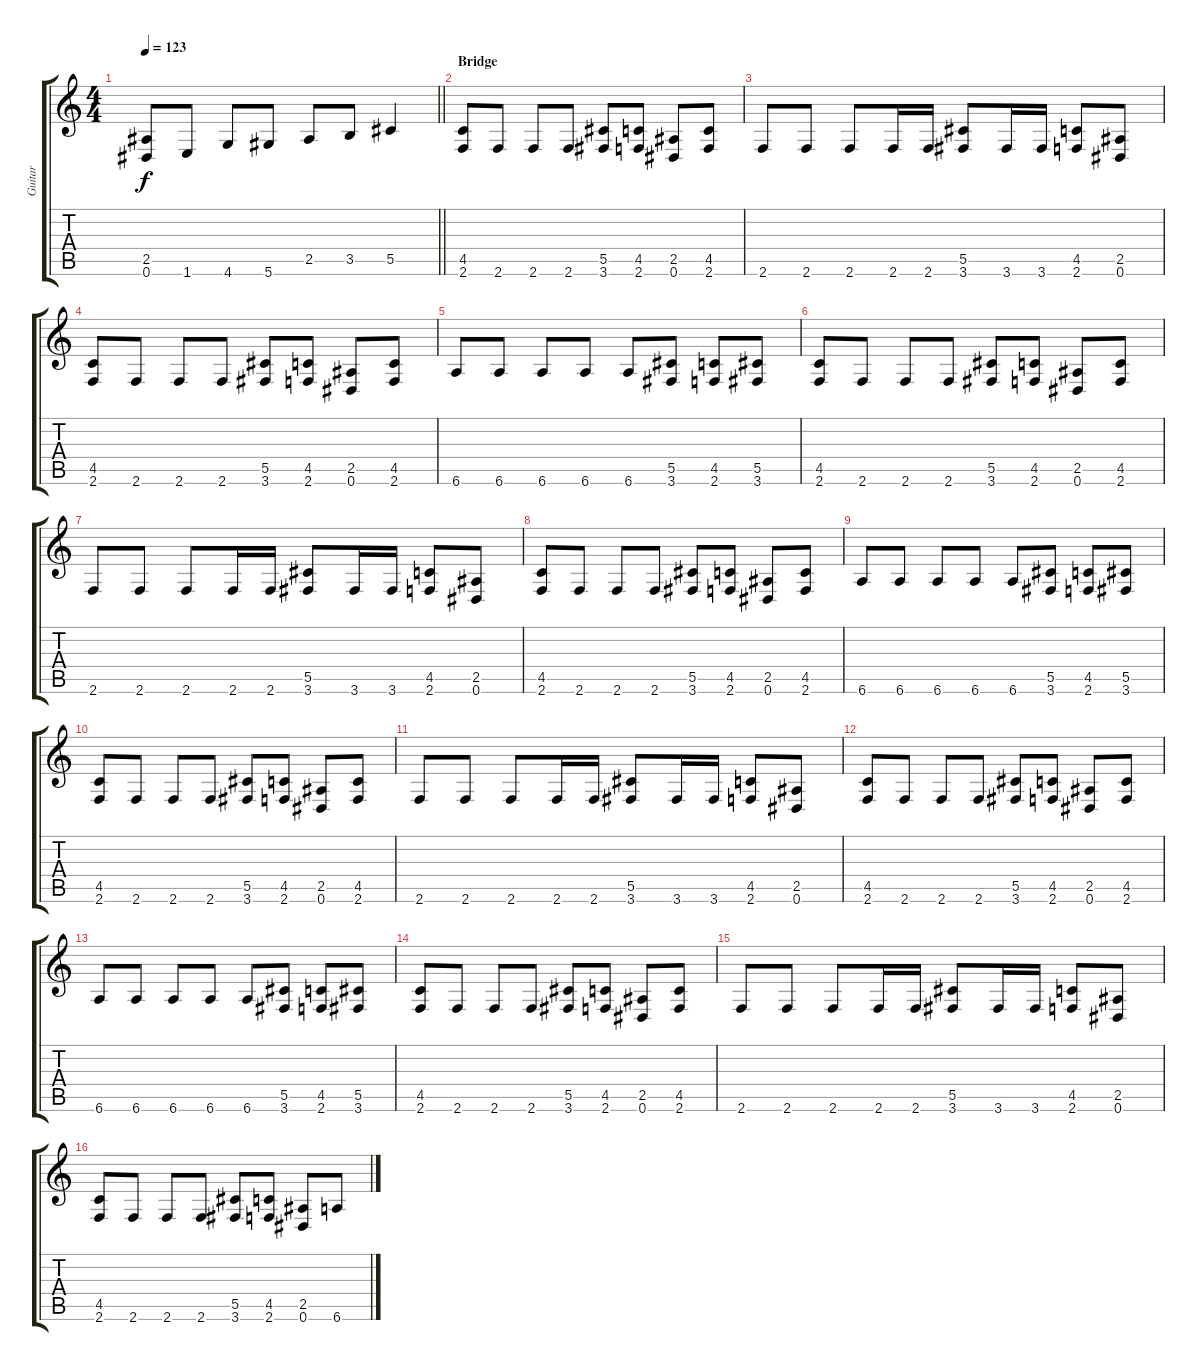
\track ("Guitar" "Guitar") {instrument distortionguitar}
\staff {score tabs}
\tuning (Eb4 Bb3 Gb3 Db3 Ab2 Eb2) {hide}
\ts (4 4)
\tempo 123
\clef g2
\barLineRight lightlight
\ks c
(2.5{t} 0.6{t}).8{dy f} 1.6.8 4.6.8 5.6.8 2.5.8 3.5.8 5.5.4 |
\section ("" "Bridge")
(4.5 2.6).8 2.6.8 2.6.8 2.6.8 (5.5 3.6).8 (4.5 2.6).8 (2.5 0.6).8 (4.5 2.6).8 |
2.6.8 2.6.8 2.6.8 2.6.16 2.6.16 (5.5 3.6).8 3.6.16 3.6.16 (4.5 2.6).8 (2.5 0.6).8 |
(4.5 2.6).8 2.6.8 2.6.8 2.6.8 (5.5 3.6).8 (4.5 2.6).8 (2.5 0.6).8 (4.5 2.6).8 |
6.6.8 6.6.8 6.6.8 6.6.8 6.6.8 (5.5 3.6).8 (4.5 2.6).8 (5.5 3.6).8 |
(4.5 2.6).8 2.6.8 2.6.8 2.6.8 (5.5 3.6).8 (4.5 2.6).8 (2.5 0.6).8 (4.5 2.6).8 |
2.6.8 2.6.8 2.6.8 2.6.16 2.6.16 (5.5 3.6).8 3.6.16 3.6.16 (4.5 2.6).8 (2.5 0.6).8 |
(4.5 2.6).8 2.6.8 2.6.8 2.6.8 (5.5 3.6).8 (4.5 2.6).8 (2.5 0.6).8 (4.5 2.6).8 |
6.6.8 6.6.8 6.6.8 6.6.8 6.6.8 (5.5 3.6).8 (4.5 2.6).8 (5.5 3.6).8 |
(4.5 2.6).8 2.6.8 2.6.8 2.6.8 (5.5 3.6).8 (4.5 2.6).8 (2.5 0.6).8 (4.5 2.6).8 |
2.6.8 2.6.8 2.6.8 2.6.16 2.6.16 (5.5 3.6).8 3.6.16 3.6.16 (4.5 2.6).8 (2.5 0.6).8 |
(4.5 2.6).8 2.6.8 2.6.8 2.6.8 (5.5 3.6).8 (4.5 2.6).8 (2.5 0.6).8 (4.5 2.6).8 |
6.6.8 6.6.8 6.6.8 6.6.8 6.6.8 (5.5 3.6).8 (4.5 2.6).8 (5.5 3.6).8 |
(4.5 2.6).8 2.6.8 2.6.8 2.6.8 (5.5 3.6).8 (4.5 2.6).8 (2.5 0.6).8 (4.5 2.6).8 |
2.6.8 2.6.8 2.6.8 2.6.16 2.6.16 (5.5 3.6).8 3.6.16 3.6.16 (4.5 2.6).8 (2.5 0.6).8 |
(4.5 2.6).8 2.6.8 2.6.8 2.6.8 (5.5 3.6).8 (4.5 2.6).8 (2.5 0.6).8 6.6.8
